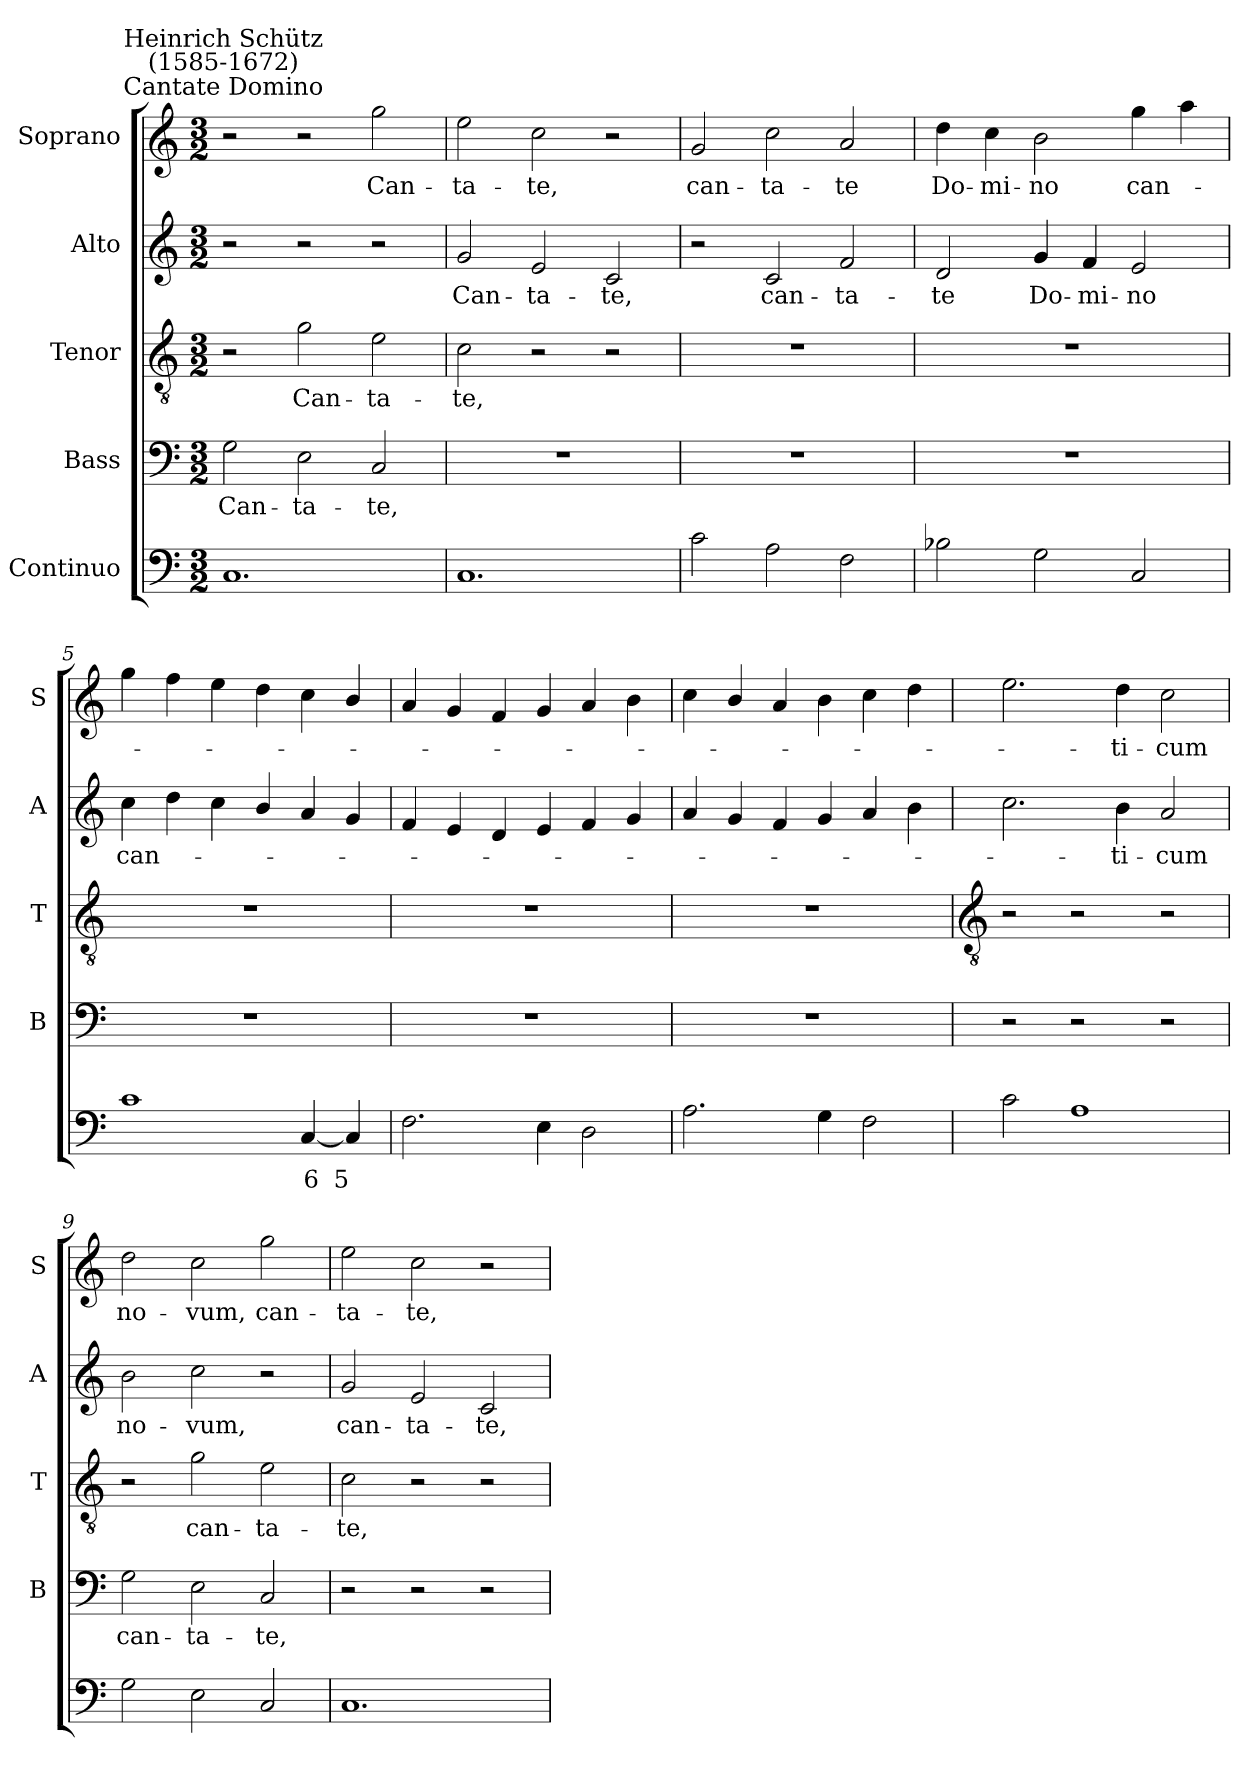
**kern	**text	**kern	**text	**kern	**text	**kern	**text	**kern	**text
*part5	*part5	*part4	*part4	*part3	*part3	*part2	*part2	*part1	*part1
*staff5	*staff5	*staff4	*staff4	*staff3	*staff3	*staff2	*staff2	*staff1	*staff1
*I"Continuo	*	*I"Bass	*	*I"Tenor	*	*I"Alto	*	*I"Soprano	*
*	*	*I'B	*	*I'T	*	*I'A	*	*I'S	*
*clefF4	*	*clefF4	*	*clefGv2	*	*clefG2	*	*clefG2	*
*k[]	*	*k[]	*	*k[]	*	*k[]	*	*k[]	*
*C:	*	*C:	*	*C:	*	*C:	*	*C:	*
*M3/2	*	*M3/2	*	*M3/2	*	*M3/2	*	*M3/2	*
=1	=1	=1	=1	=1	=1	=1	=1	=1	=1
!	!	!	!	!	!	!	!	!LO:TX:a:cj:t=Cantate Domino	!
!	!	!	!	!	!	!	!	!LO:TX:a:cj:t=Heinrich Schütz\n(1585-1672)	!
!	!	!	!LO:LY:b	!	!	!	!	!	!
1.C	.	2G	Can-	2r	.	2r	.	2r	.
!	!	!	!LO:LY:b	!	!LO:LY:b	!	!	!	!
.	.	2E	-ta-	2g	Can-	2r	.	2r	.
!	!	!	!LO:LY:b	!	!LO:LY:b	!	!	!	!LO:LY:b
.	.	2C	-te,	2e	-ta-	2r	.	2gg	Can-
=2	=2	=2	=2	=2	=2	=2	=2	=2	=2
!	!	!LO:N:vis=1	!	!	!LO:LY:b	!	!LO:LY:b	!	!LO:LY:b
1.C	.	1.r	.	2c	-te,	2g	Can-	2ee	-ta-
!	!	!	!	!	!	!	!LO:LY:b	!	!LO:LY:b
.	.	.	.	2r	.	2e	-ta-	2cc	-te,
!	!	!	!	!	!	!	!LO:LY:b	!	!
.	.	.	.	2r	.	2c	-te,	2r	.
=3	=3	=3	=3	=3	=3	=3	=3	=3	=3
!	!	!LO:N:vis=1	!	!LO:N:vis=1	!	!	!	!	!LO:LY:b
2c	.	1.r	.	1.r	.	2r	.	2g	can-
!	!	!	!	!	!	!	!LO:LY:b	!	!LO:LY:b
2A	.	.	.	.	.	2c	can-	2cc	-ta-
!	!	!	!	!	!	!	!LO:LY:b	!	!LO:LY:b
2F	.	.	.	.	.	2f	-ta-	2a	-te
=4	=4	=4	=4	=4	=4	=4	=4	=4	=4
!	!	!LO:N:vis=1	!	!LO:N:vis=1	!	!	!LO:LY:b	!	!LO:LY:b
2B-X	.	1.r	.	1.r	.	2d	-te	4dd	Do-
!	!	!	!	!	!	!	!	!	!LO:LY:b
.	.	.	.	.	.	.	.	4cc	-mi-
!	!	!	!	!	!	!	!LO:LY:b	!	!LO:LY:b
2G	.	.	.	.	.	4g	Do-	2b	-no
!	!	!	!	!	!	!	!LO:LY:b	!	!
.	.	.	.	.	.	4f	-mi-	.	.
!	!	!	!	!	!	!	!LO:LY:b	!	!LO:LY:b
2C	.	.	.	.	.	2e	-no	4gg	can-
.	.	.	.	.	.	.	.	4aa	.
=5	=5	=5	=5	=5	=5	=5	=5	=5	=5
!	!	!LO:N:vis=1	!	!LO:N:vis=1	!	!	!LO:LY:b	!	!
1c	.	1.r	.	1.r	.	4cc	can-	4gg	.
.	.	.	.	.	.	4dd	.	4ff	.
.	.	.	.	.	.	4cc	.	4ee	.
.	.	.	.	.	.	4b/	.	4dd	.
!	!LO:LY:b	!	!	!	!	!	!	!	!
[4C	6	.	.	.	.	4a	.	4cc	.
!	!LO:LY:b	!	!	!	!	!	!	!	!
4C]	5	.	.	.	.	4g	.	4b/	.
=6	=6	=6	=6	=6	=6	=6	=6	=6	=6
!	!	!LO:N:vis=1	!	!LO:N:vis=1	!	!	!	!	!
2.F	.	1.r	.	1.r	.	4f	.	4a	.
.	.	.	.	.	.	4e	.	4g	.
.	.	.	.	.	.	4d	.	4f	.
4E	.	.	.	.	.	4e	.	4g	.
2D	.	.	.	.	.	4f	.	4a	.
.	.	.	.	.	.	4g	.	4b	.
=7	=7	=7	=7	=7	=7	=7	=7	=7	=7
!	!	!LO:N:vis=1	!	!LO:N:vis=1	!	!	!	!	!
2.A	.	1.r	.	1.r	.	4a	.	4cc	.
.	.	.	.	.	.	4g	.	4b/	.
.	.	.	.	.	.	4f	.	4a	.
4G	.	.	.	.	.	4g	.	4b	.
2F	.	.	.	.	.	4a	.	4cc	.
.	.	.	.	.	.	4b	.	4dd	.
!!LO:LB:g=z
=8	=8	=8	=8	=8	=8	=8	=8	=8	=8
*	*	*	*	*clefGv2	*	*	*	*	*
2c	.	2r	.	2r	.	2.cc	.	2.ee	.
1A	.	2r	.	2r	.	.	.	.	.
!	!	!	!	!	!	!	!LO:LY:b	!	!LO:LY:b
.	.	.	.	.	.	4b	ti-	4dd	ti-
!	!	!	!	!	!	!	!LO:LY:b	!	!LO:LY:b
.	.	2r	.	2r	.	2a	-cum	2cc	-cum
=9	=9	=9	=9	=9	=9	=9	=9	=9	=9
!	!	!	!LO:LY:b	!	!	!	!LO:LY:b	!	!LO:LY:b
2G	.	2G	can-	2r	.	2b	no-	2dd	no-
!	!	!	!LO:LY:b	!	!LO:LY:b	!	!LO:LY:b	!	!LO:LY:b
2E	.	2E	-ta-	2g	can-	2cc	-vum,	2cc	-vum,
!	!	!	!LO:LY:b	!	!LO:LY:b	!	!	!	!LO:LY:b
2C	.	2C	-te,	2e	-ta-	2r	.	2gg	can-
=10	=10	=10	=10	=10	=10	=10	=10	=10	=10
!	!	!	!	!	!LO:LY:b	!	!LO:LY:b	!	!LO:LY:b
1.C	.	2r	.	2c	-te,	2g	can-	2ee	-ta-
!	!	!	!	!	!	!	!LO:LY:b	!	!LO:LY:b
.	.	2r	.	2r	.	2e	-ta-	2cc	-te,
!	!	!	!	!	!	!	!LO:LY:b	!	!
.	.	2r	.	2r	.	2c	-te,	2r	.
=	=	=	=	=	=	=	=	=	=
*-	*-	*-	*-	*-	*-	*-	*-	*-	*-
